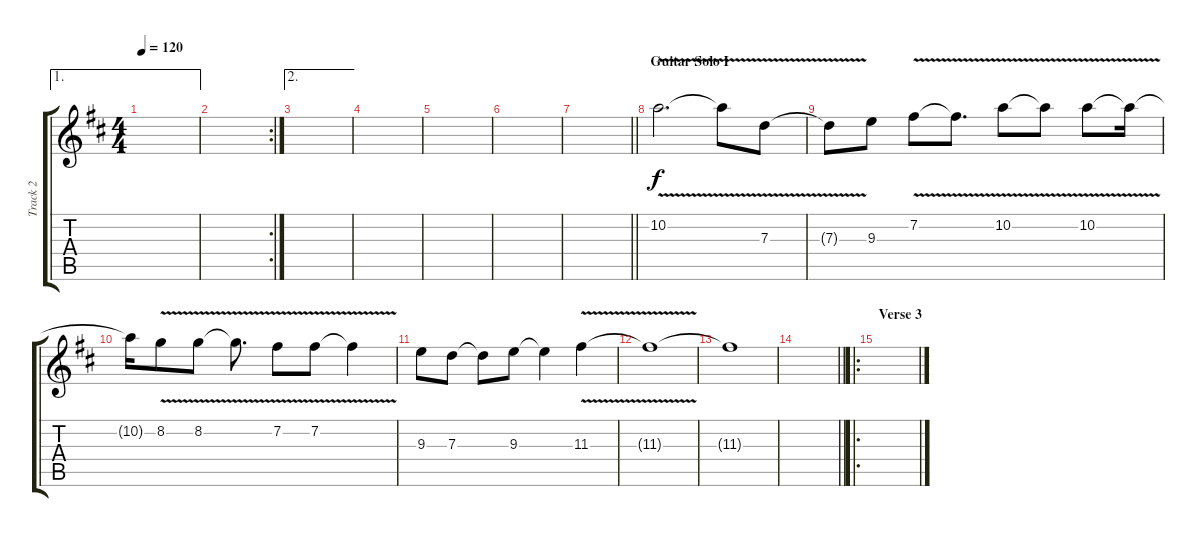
\track ("Track 2" "Track 2") {instrument distortionguitar}
\staff {score tabs}
\tuning (E4 B3 G3 D3 A2 E2) {hide}
\ae 1
\ts (4 4)
\tempo 120
\clef g2
\ks d
|
\rc 2
|
\ae 2
|
|
|
|
\barLineRight lightlight
|
\section ("" "Guitar Solo I")
10.2{v}.2{d} 10.2{t}.8 7.3{v}.8 |
7.3{t}.8 9.3.8 7.2{v}.8 7.2{t}.8{d} 10.2{v}.8 10.2{t}.8 10.2{v}.8 10.2{t}.16 |
10.2{t}.16 8.2{v}.8 8.2{v}.8 8.2{t}.8{d} 7.2{v}.8 7.2{v}.8 7.2{t}.4 |
9.3.8 7.3.8 7.3{t}.8 9.3.8 9.3{t}.4 11.3{v}.4 |
11.3{t}.1 |
11.3{t}.1 |
\barLineRight lightlight
|
\ro
\section ("" "Verse 3")
